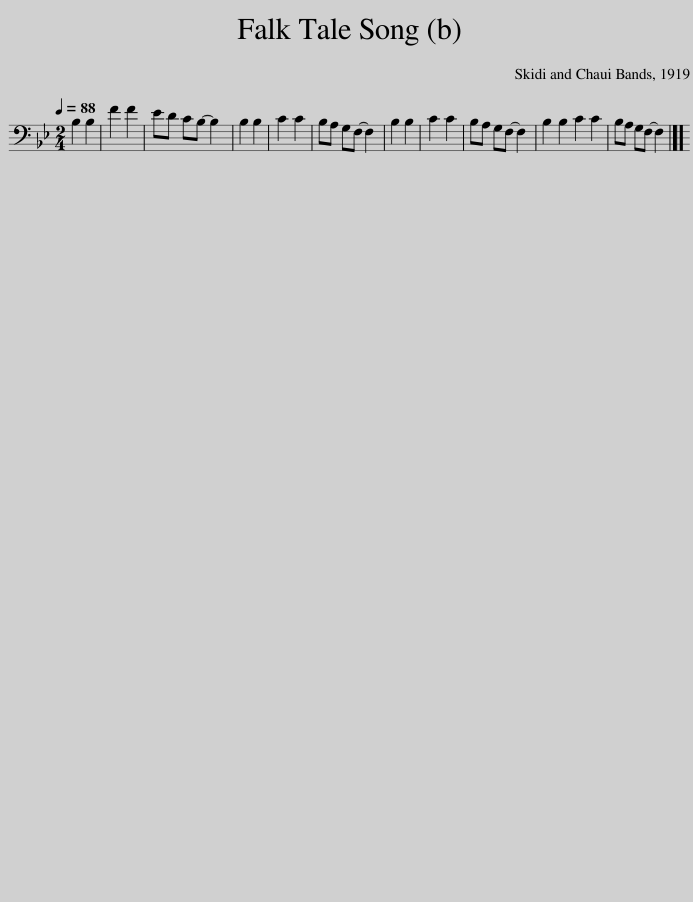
X:1
L:1/8
Q:1/4=88
M:2/4
I:linebreak $
K:Bb
V:1 bass
V:1
 B,2 B,2 | F2 F2 | ED CB,- B,2 | B,2 B,2 | C2 C2 | %5
 B,A, G,F,- F,2 | B,2 B,2 | C2 C2 | B,A, G,F,- F,2 | B,2 B,2 C2 C2 | %10
 B,A, G,F,- F,2 |] %11
